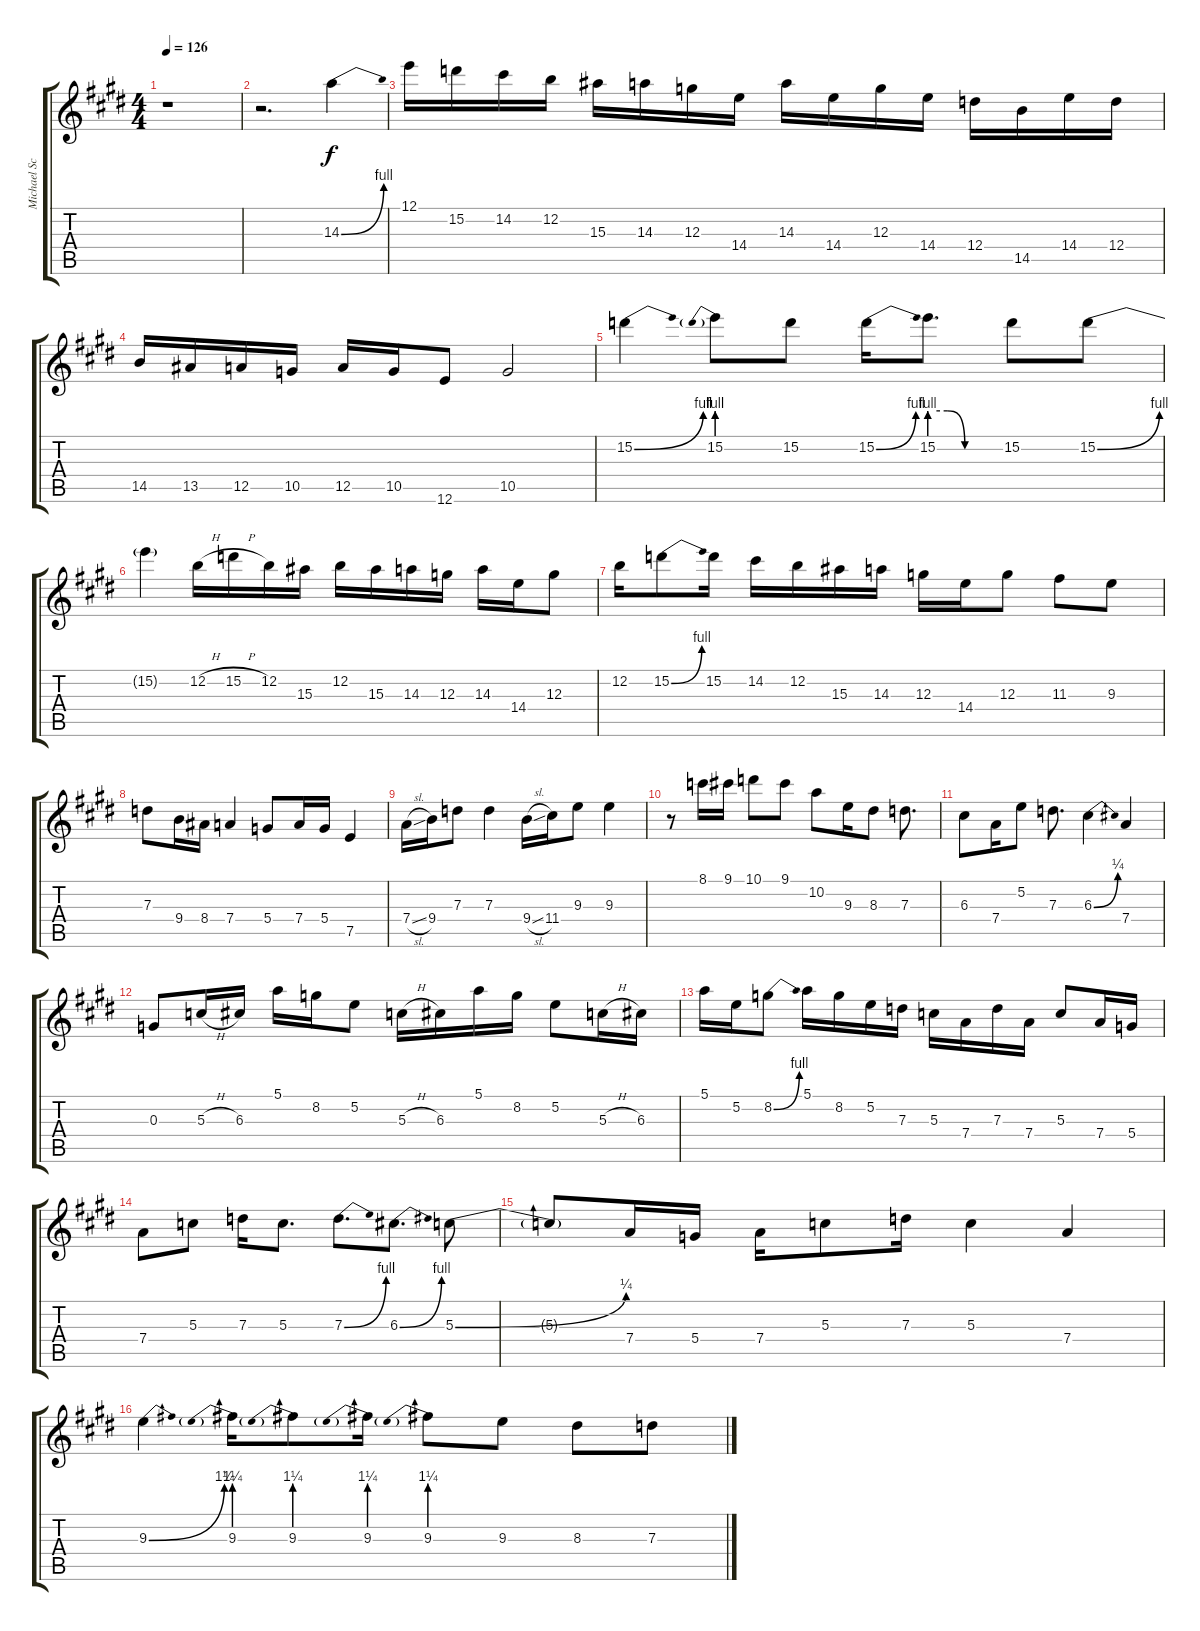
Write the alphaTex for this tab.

\track ("Michael Schenker Guitar II" "Michael Sc") {instrument distortionguitar}
\staff {score tabs}
\tuning (E4 B3 G3 D3 A2 E2) {hide}
\ts (4 4)
\tempo 126
\clef g2
\ks e
r.1{dy f} |
r.2{d} 14.3{be (bend 0 0 60 4)}.4 |
12.1.16 15.2.16 14.2.16 12.2.16 15.3.16 14.3.16 12.3.16 14.4.16 14.3.16 14.4.16 12.3.16 14.4.16 12.4.16 14.5.16 14.4.16 12.4.16 |
14.5.16 13.5.16 12.5.16 10.5.16 12.5.16 10.5.16 12.6.8 10.5.2 |
15.2{be (bend 0 0 60 4)}.4 15.2{be (prebend 0 4 60 4)}.8 15.2.8 15.2{be (bend 0 0 60 4)}.16 15.2{be (custom 0 4 15 4 30 0 60 0)}.8{d} 15.2.8 15.2{be (bend 0 0 60 4)}.8 |
15.2{t}.4 12.2{h}.16 15.2{h}.16 12.2.16 15.3.16 12.2.16 15.3.16 14.3.16 12.3.16 14.3.16 14.4.16 12.3.8 |
12.2.16 15.2{be (bend 0 0 60 4)}.8 15.2.16 14.2.16 12.2.16 15.3.16 14.3.16 12.3.16 14.4.16 12.3.8 11.3.8 9.3.8 |
7.3.8 9.4.16 8.4.16 7.4.4 5.4.8 7.4.16 5.4.16 7.5.4 |
7.4{sl}.16 9.4.16 7.3.8 7.3.4 9.4{sl}.16 11.4.16 9.3.8 9.3.4 |
r.8 8.1.16 9.1.16 10.1.8 9.1.8 10.2.8 9.3.16 8.3.8 7.3.8{d} |
6.3.8 7.4.16 5.2.8 7.3.8{d} 6.3{be (bend 0 0 60 1)}.4 7.4.4 |
0.3.8 5.3{h}.16 6.3.16 5.1.16 8.2.16 5.2.8 5.3{h}.16 6.3.16 5.1.16 8.2.16 5.2.8 5.3{h}.16 6.3.16 |
5.1.16 5.2.16 8.2{be (bend 0 0 60 4)}.8 5.1.16 8.2.16 5.2.16 7.3.16 5.3.16 7.4.16 7.3.16 7.4.16 5.3.8 7.4.16 5.4.16 |
7.4.8 5.3.8 7.3.16 5.3.8{d} 7.3{be (bend 0 0 60 4)}.8{d} 6.3{be (bend 0 0 60 4)}.8{d} 5.3{be (bend 0 0 60 1)}.8 |
5.3{t}.8 7.4.16 5.4.16 7.4.16 5.3.8 7.3.16 5.3.4 7.4.4 |
9.3{be (bend 0 0 60 5)}.4 9.3{be (prebend 0 5 60 5)}.16 9.3{be (prebend 0 5 60 5)}.8 9.3{be (prebend 0 5 60 5)}.16 9.3{be (prebend 0 5 60 5)}.8 9.3.8 8.3.8 7.3.8
